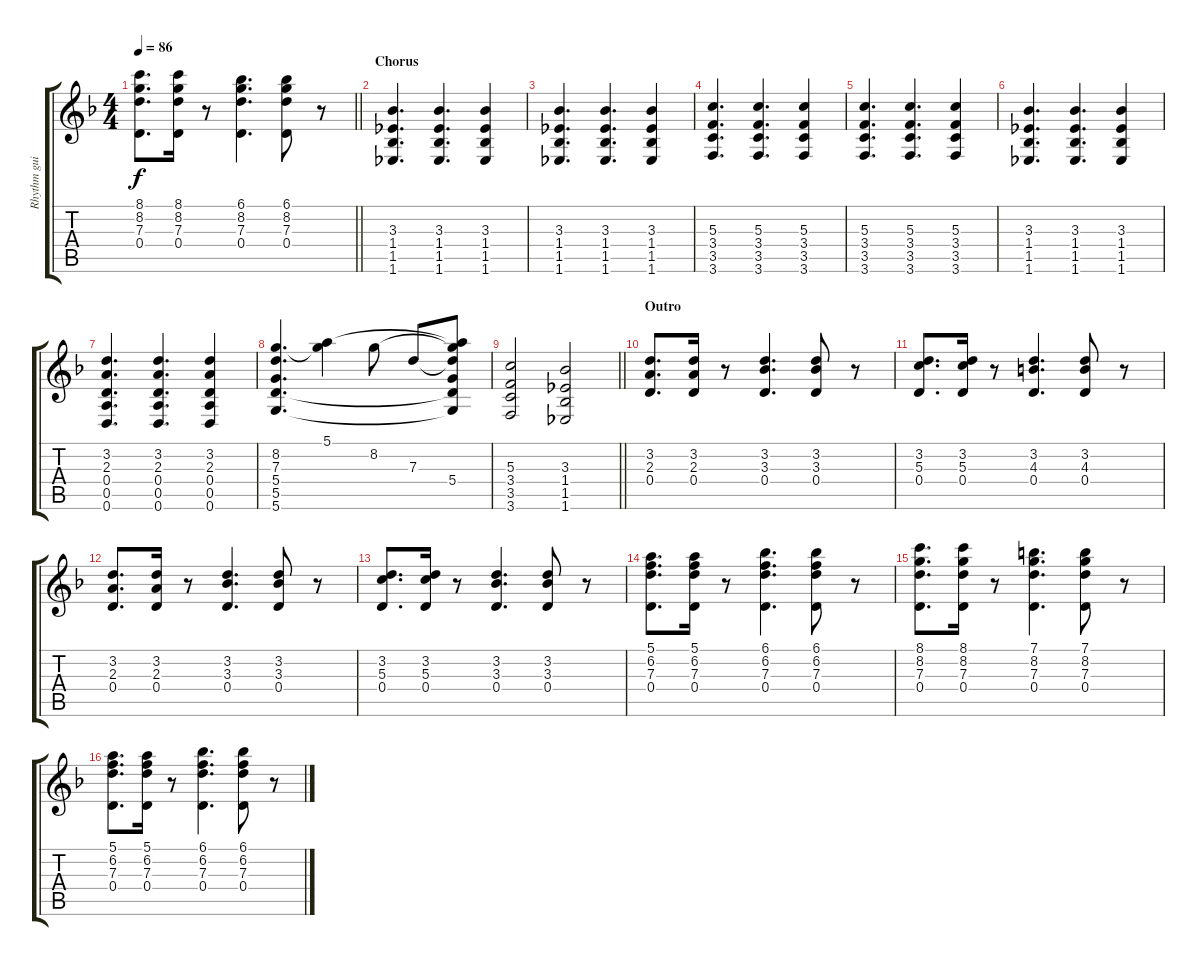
\track ("Rhythm guitar" "Rhythm gui") {instrument distortionguitar}
\staff {score tabs}
\tuning (E4 B3 G3 D3 A2 D2) {hide}
\ts (4 4)
\tempo 86
\clef g2
\barLineRight lightlight
\ks dminor
(8.1 8.2 7.3 0.4).8{d dy f} (8.1 8.2 7.3 0.4).16 r.8 (6.1 8.2 7.3 0.4).4{d} (6.1 8.2 7.3 0.4).8 r.8 |
\section ("" "Chorus")
(3.3 1.4 1.5 1.6).4{d} (3.3 1.4 1.5 1.6).4{d} (3.3 1.4 1.5 1.6).4 |
(3.3 1.4 1.5 1.6).4{d} (3.3 1.4 1.5 1.6).4{d} (3.3 1.4 1.5 1.6).4 |
(5.3 3.4 3.5 3.6).4{d} (5.3 3.4 3.5 3.6).4{d} (5.3 3.4 3.5 3.6).4 |
(5.3 3.4 3.5 3.6).4{d} (5.3 3.4 3.5 3.6).4{d} (5.3 3.4 3.5 3.6).4 |
(3.3 1.4 1.5 1.6).4{d} (3.3 1.4 1.5 1.6).4{d} (3.3 1.4 1.5 1.6).4 |
(3.2 2.3 0.4 0.5 0.6).4{d} (3.2 2.3 0.4 0.5 0.6).4{d} (3.2 2.3 0.4 0.5 0.6).4 |
(8.2 7.3 5.4 5.5 5.6).4{d} (5.1 8.2{t}).4 8.2.8 7.3.8 (5.1{t} 8.2{t} 7.3{t} 5.4 5.5{t} 5.6{t}).8 |
\barLineRight lightlight
(5.3 3.4 3.5 3.6).2 (3.3 1.4 1.5 1.6).2 |
\section ("" "Outro")
(3.2 2.3 0.4).8{d} (3.2 2.3 0.4).16 r.8 (3.2 3.3 0.4).4{d} (3.2 3.3 0.4).8 r.8 |
(3.2 5.3 0.4).8{d} (3.2 5.3 0.4).16 r.8 (3.2 4.3 0.4).4{d} (3.2 4.3 0.4).8 r.8 |
(3.2 2.3 0.4).8{d} (3.2 2.3 0.4).16 r.8 (3.2 3.3 0.4).4{d} (3.2 3.3 0.4).8 r.8 |
(3.2 5.3 0.4).8{d} (3.2 5.3 0.4).16 r.8 (3.2 3.3 0.4).4{d} (3.2 3.3 0.4).8 r.8 |
(5.1 6.2 7.3 0.4).8{d} (5.1 6.2 7.3 0.4).16 r.8 (6.1 6.2 7.3 0.4).4{d} (6.1 6.2 7.3 0.4).8 r.8 |
(8.1 8.2 7.3 0.4).8{d} (8.1 8.2 7.3 0.4).16 r.8 (7.1 8.2 7.3 0.4).4{d} (7.1 8.2 7.3 0.4).8 r.8 |
(5.1 6.2 7.3 0.4).8{d} (5.1 6.2 7.3 0.4).16 r.8 (6.1 6.2 7.3 0.4).4{d} (6.1 6.2 7.3 0.4).8 r.8
